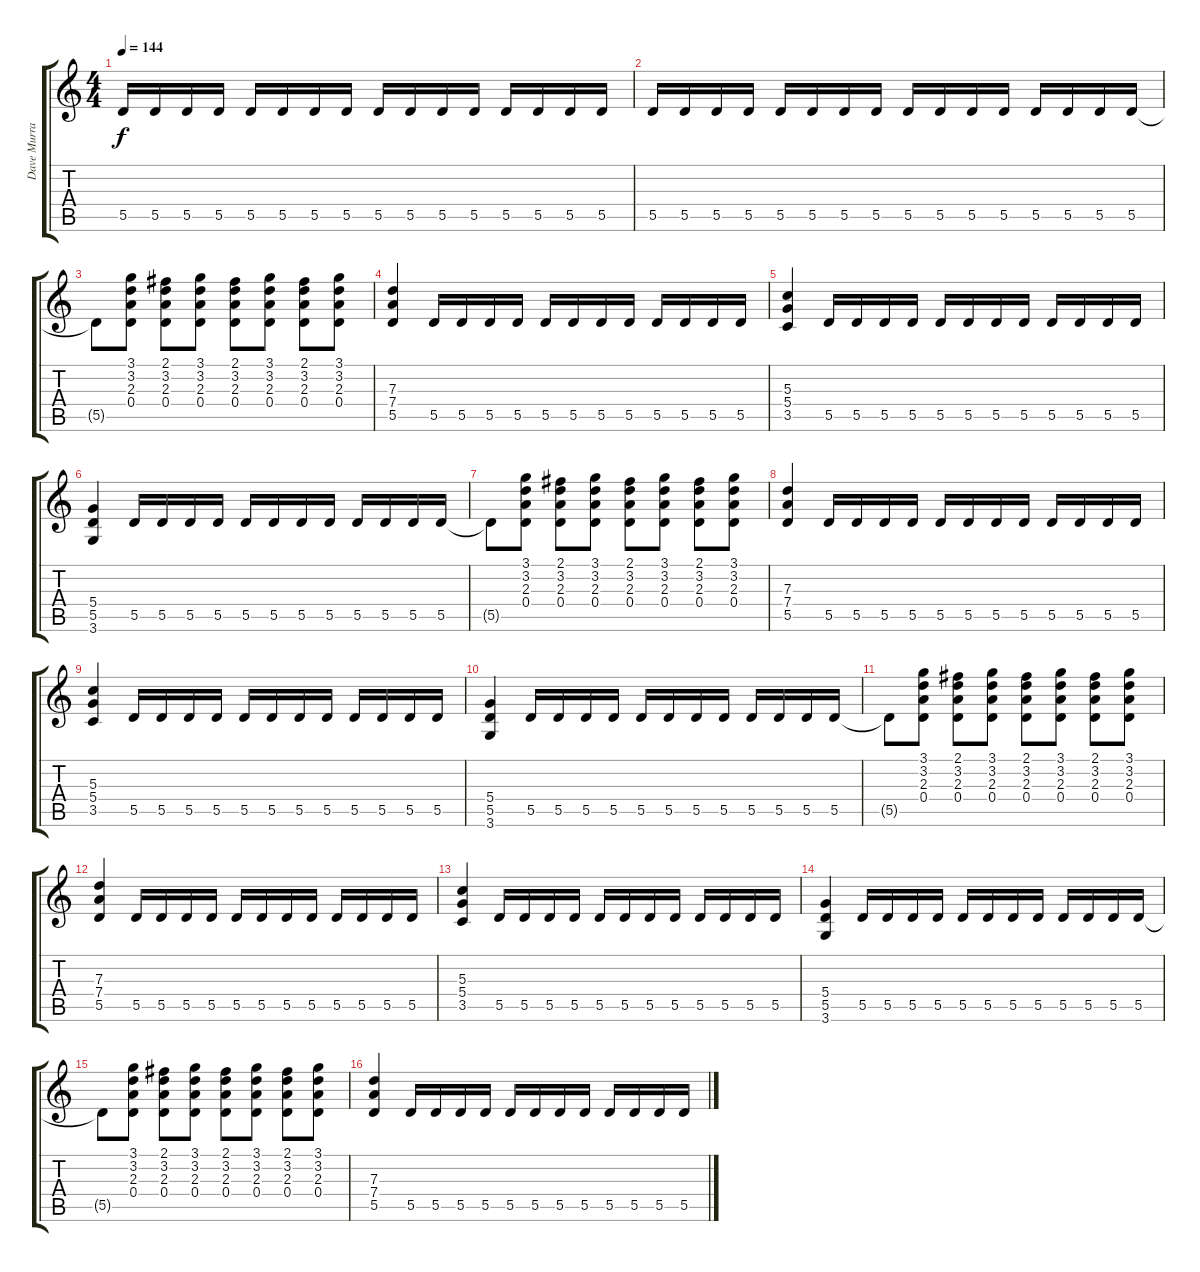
\track ("Dave Murray" "Dave Murra") {instrument distortionguitar}
\staff {score tabs}
\tuning (E4 B3 G3 D3 A2 E2) {hide}
\ts (4 4)
\tempo 144
\clef g2
\ks c
5.5.16{dy f} 5.5.16 5.5.16 5.5.16 5.5.16 5.5.16 5.5.16 5.5.16 5.5.16 5.5.16 5.5.16 5.5.16 5.5.16 5.5.16 5.5.16 5.5.16 |
5.5.16 5.5.16 5.5.16 5.5.16 5.5.16 5.5.16 5.5.16 5.5.16 5.5.16 5.5.16 5.5.16 5.5.16 5.5.16 5.5.16 5.5.16 5.5.16 |
5.5{t}.8 (3.1 3.2 2.3 0.4).8 (2.1 3.2 2.3 0.4).8 (3.1 3.2 2.3 0.4).8 (2.1 3.2 2.3 0.4).8 (3.1 3.2 2.3 0.4).8 (2.1 3.2 2.3 0.4).8 (3.1 3.2 2.3 0.4).8 |
(7.3 7.4 5.5).4 5.5.16 5.5.16 5.5.16 5.5.16 5.5.16 5.5.16 5.5.16 5.5.16 5.5.16 5.5.16 5.5.16 5.5.16 |
(5.3 5.4 3.5).4 5.5.16 5.5.16 5.5.16 5.5.16 5.5.16 5.5.16 5.5.16 5.5.16 5.5.16 5.5.16 5.5.16 5.5.16 |
(5.4 5.5 3.6).4 5.5.16 5.5.16 5.5.16 5.5.16 5.5.16 5.5.16 5.5.16 5.5.16 5.5.16 5.5.16 5.5.16 5.5.16 |
5.5{t}.8 (3.1 3.2 2.3 0.4).8 (2.1 3.2 2.3 0.4).8 (3.1 3.2 2.3 0.4).8 (2.1 3.2 2.3 0.4).8 (3.1 3.2 2.3 0.4).8 (2.1 3.2 2.3 0.4).8 (3.1 3.2 2.3 0.4).8 |
(7.3 7.4 5.5).4 5.5.16 5.5.16 5.5.16 5.5.16 5.5.16 5.5.16 5.5.16 5.5.16 5.5.16 5.5.16 5.5.16 5.5.16 |
(5.3 5.4 3.5).4 5.5.16 5.5.16 5.5.16 5.5.16 5.5.16 5.5.16 5.5.16 5.5.16 5.5.16 5.5.16 5.5.16 5.5.16 |
(5.4 5.5 3.6).4 5.5.16 5.5.16 5.5.16 5.5.16 5.5.16 5.5.16 5.5.16 5.5.16 5.5.16 5.5.16 5.5.16 5.5.16 |
5.5{t}.8 (3.1 3.2 2.3 0.4).8 (2.1 3.2 2.3 0.4).8 (3.1 3.2 2.3 0.4).8 (2.1 3.2 2.3 0.4).8 (3.1 3.2 2.3 0.4).8 (2.1 3.2 2.3 0.4).8 (3.1 3.2 2.3 0.4).8 |
(7.3 7.4 5.5).4 5.5.16 5.5.16 5.5.16 5.5.16 5.5.16 5.5.16 5.5.16 5.5.16 5.5.16 5.5.16 5.5.16 5.5.16 |
(5.3 5.4 3.5).4 5.5.16 5.5.16 5.5.16 5.5.16 5.5.16 5.5.16 5.5.16 5.5.16 5.5.16 5.5.16 5.5.16 5.5.16 |
(5.4 5.5 3.6).4 5.5.16 5.5.16 5.5.16 5.5.16 5.5.16 5.5.16 5.5.16 5.5.16 5.5.16 5.5.16 5.5.16 5.5.16 |
5.5{t}.8 (3.1 3.2 2.3 0.4).8 (2.1 3.2 2.3 0.4).8 (3.1 3.2 2.3 0.4).8 (2.1 3.2 2.3 0.4).8 (3.1 3.2 2.3 0.4).8 (2.1 3.2 2.3 0.4).8 (3.1 3.2 2.3 0.4).8 |
(7.3 7.4 5.5).4 5.5.16 5.5.16 5.5.16 5.5.16 5.5.16 5.5.16 5.5.16 5.5.16 5.5.16 5.5.16 5.5.16 5.5.16
